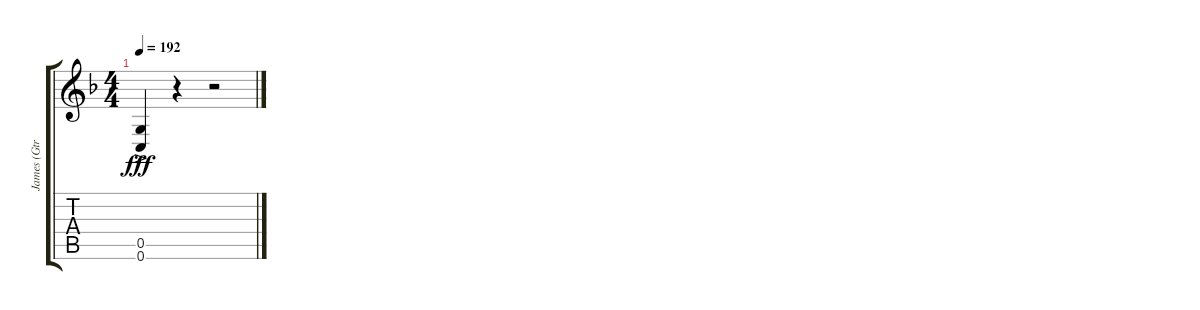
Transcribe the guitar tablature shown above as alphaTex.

\track ("James (Gtr. 1)" "James (Gtr") {instrument distortionguitar}
\staff {score tabs}
\tuning (D4 A3 F3 C3 G2 C2) {hide}
\ts (4 4)
\tempo 192
\clef g2
\ks f
(0.5{ac} 0.6{ac}).4{dy fff} r.4 r.2
